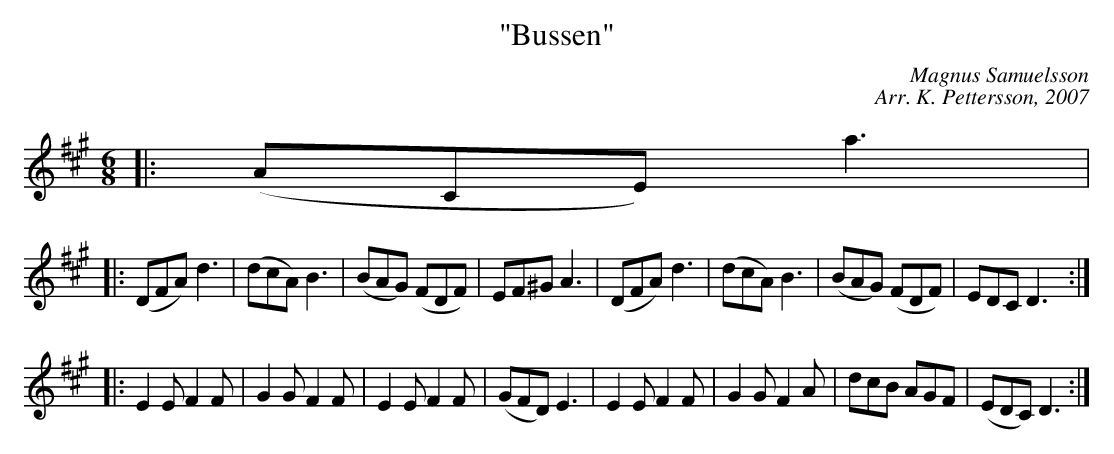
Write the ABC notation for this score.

X:1
T:"Bussen"
C:Magnus Samuelsson
C:Arr. K. Pettersson, 2007
M:6/8
L:1/8
K:A
|: (ACE) a3 |
|: (DFA) d3 | (dcA) B3 | (BAG) (FDF) | EF^G A3 | (DFA) d3 | (dcA) B3 | (BAG) (FDF) | EDC D3 :|
|: E2E F2F | G2G F2F | E2E F2F | (GFD) E3 | E2E F2F | G2G F2A | dcB AGF | (EDC) D3 :|
